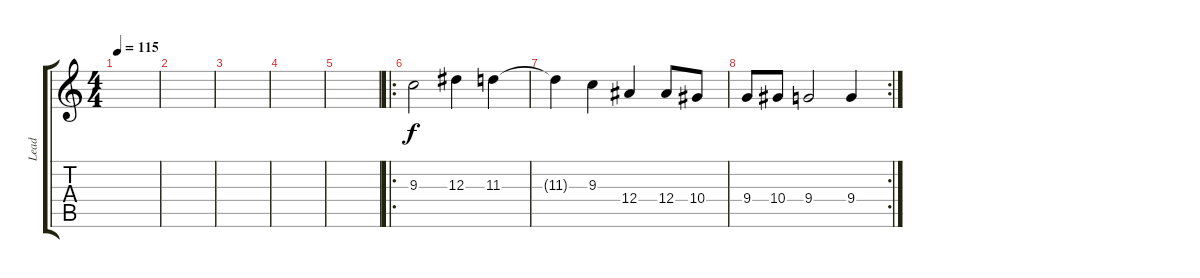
\track ("Lead" "Lead") {instrument electricguitarjazz}
\staff {score tabs}
\tuning (C4 G3 Eb3 Bb2 F2 C2) {hide}
\ts (4 4)
\tempo 115
\clef g2
\ks c
|
|
|
|
|
\ro
9.3.2 12.3.4 11.3.4 |
11.3{t}.4 9.3.4 12.4.4 12.4.8 10.4.8 |
\rc 2
9.4.8 10.4.8 9.4.2 9.4.4
